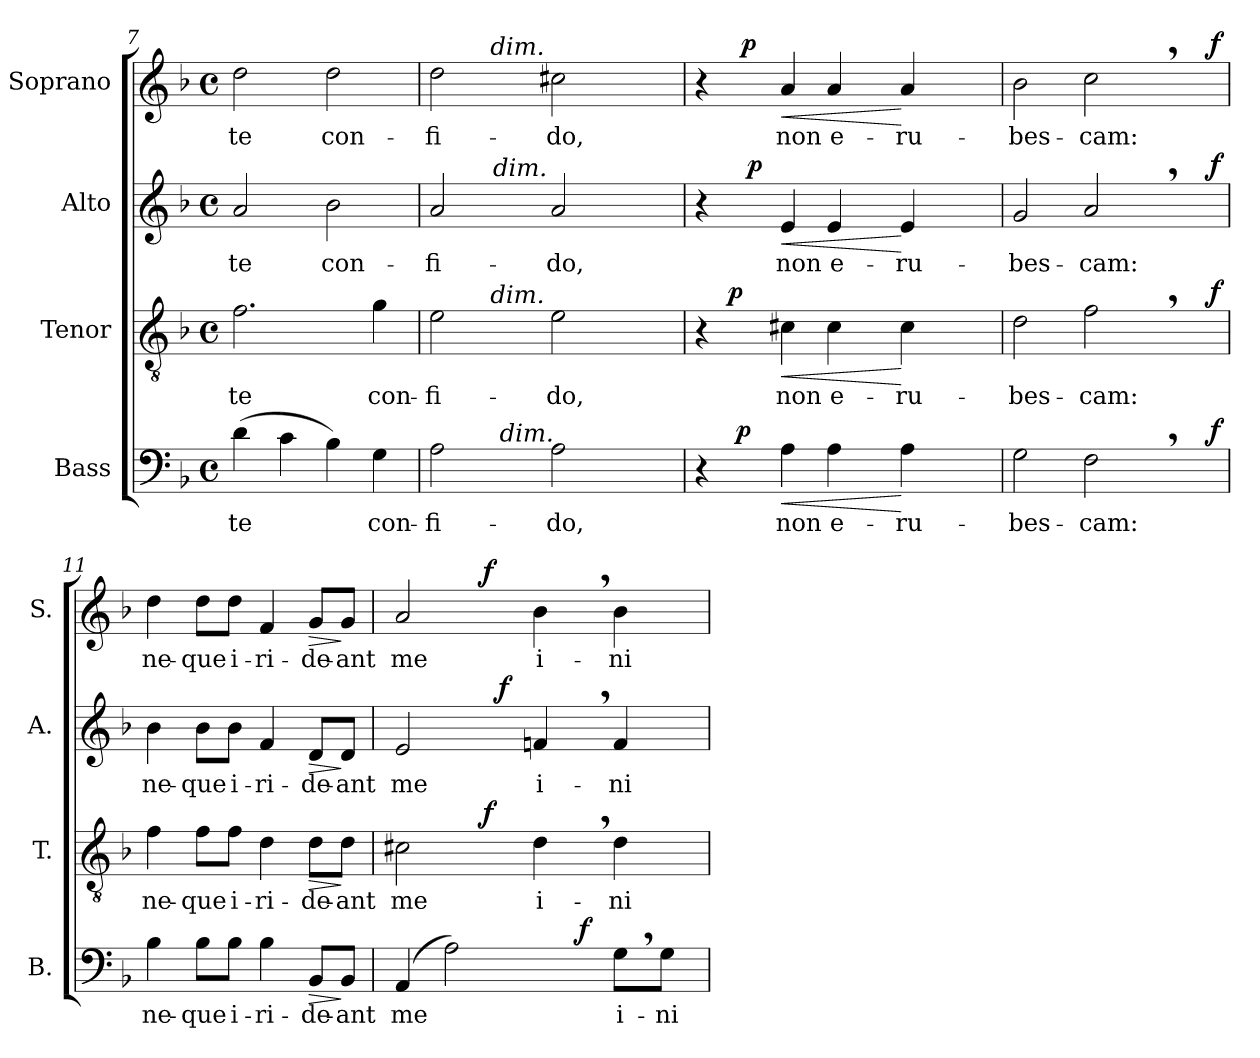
**kern	**text	**dynam	**kern	**text	**dynam	**kern	**text	**dynam	**kern	**text	**dynam
*part4	*part4	*part4	*part3	*part3	*part3	*part2	*part2	*part2	*part1	*part1	*part1
*staff4	*staff4	*staff4	*staff3	*staff3	*staff3	*staff2	*staff2	*staff2	*staff1	*staff1	*staff1
*I"Bass	*	*	*I"Tenor	*	*	*I"Alto	*	*	*I"Soprano	*	*
*I'B.	*	*	*I'T.	*	*	*I'A.	*	*	*I'S.	*	*
!!LO:LB:g=z
*clefF4	*	*	*clefGv2	*	*	*clefG2	*	*	*clefG2	*	*
*	*	*	*ITrd7c12	*	*	*	*	*	*	*	*
*k[b-]	*	*	*k[b-]	*	*	*k[b-]	*	*	*k[b-]	*	*
*F:	*	*	*F:	*	*	*F:	*	*	*F:	*	*
*M4/4	*	*	*M4/4	*	*	*M4/4	*	*	*M4/4	*	*
*met(c)	*	*	*met(c)	*	*	*met(c)	*	*	*met(c)	*	*
=7	=7	=7	=7	=7	=7	=7	=7	=7	=7	=7	=7
!	!LO:LY:b:color=#000000	!	!	!	!	!	!	!	!	!	!
!	!	!	!	!LO:LY:b:color=#000000	!	!	!	!	!	!	!
!	!	!	!	!	!	!	!LO:LY:b:color=#000000	!	!	!	!
!	!	!	!	!	!	!	!	!	!	!LO:LY:b:color=#000000	!
(4di\	te	.	2.Fi\	te	.	2ai/	te	.	2ddi\	te	.
4ci\	.	.	.	.	.	.	.	.	.	.	.
!	!	!	!	!	!	!	!LO:LY:b:color=#000000	!	!	!	!
!	!	!	!	!	!	!	!	!	!	!LO:LY:b:color=#000000	!
4B-i\)	.	.	.	.	.	2b-i\	con-	.	2ddi\	con-	.
!	!LO:LY:b:color=#000000	!	!	!	!	!	!	!	!	!	!
!	!	!	!	!LO:LY:b:color=#000000	!	!	!	!	!	!	!
4Gi\	con-	.	4Gi\	con-	.	.	.	.	.	.	.
=8	=8	=8	=8	=8	=8	=8	=8	=8	=8	=8	=8
!	!LO:LY:b:color=#000000	!	!	!	!	!	!	!	!	!	!
!	!	!	!	!LO:LY:b:color=#000000	!	!	!	!	!	!	!
!	!	!	!	!	!	!	!LO:LY:b:color=#000000	!	!	!	!
!	!	!	!	!	!	!	!	!	!	!LO:LY:b:color=#000000	!
*^	*	*	*^	*	*	*^	*	*	*^	*	*
2Ai\	8ryy	-fi-	.	2Ei\	8ryy	-fi-	.	2ai/	8ryy	-fi-	.	2ddi\	8ryy	-fi-	.
.	16ryy	.	.	.	32ryy	.	.	.	16ryy	.	.	.	32ryy	.	.
.	.	.	.	.	64ryy	.	.	.	.	.	.	.	64ryy	.	.
.	.	.	.	.	128...ryy	.	.	.	.	.	.	.	128...ryy	.	.
!	!	!	!	!	!	!	!	!	!	!	!	!	!LO:TX:a:i:t=dim.	!	!
!	!	!	!	!	!LO:TX:a:i:t=dim.	!	!	!	!	!	!	!	!	!	!
.	.	.	.	.	2ryy	.	.	.	.	.	.	.	2ryy	.	.
.	128.ryy	.	.	.	.	.	.	.	1024ryy	.	.	.	.	.	.
!	!	!	!	!	!	!	!	!	!LO:TX:a:i:t=dim.	!	!	!	!	!	!
.	.	.	.	.	.	.	.	.	2ryy	.	.	.	.	.	.
!	!LO:TX:a:i:t=dim.	!	!	!	!	!	!	!	!	!	!	!	!	!	!
.	2ryy	.	.	.	.	.	.	.	.	.	.	.	.	.	.
!	!	!LO:LY:b:color=#000000	!	!	!	!	!	!	!	!	!	!	!	!	!
!	!	!	!	!	!	!LO:LY:b:color=#000000	!	!	!	!	!	!	!	!	!
!	!	!	!	!	!	!	!	!	!	!LO:LY:b:color=#000000	!	!	!	!	!
!	!	!	!	!	!	!	!	!	!	!	!	!	!	!LO:LY:b:color=#000000	!
2Ai\	.	-do,	.	2Ei\	.	-do,	.	2ai/	.	-do,	.	2cc#Xi\	.	-do,	.
.	.	.	.	.	4ryy	.	.	.	.	.	.	.	4ryy	.	.
.	.	.	.	.	.	.	.	.	4ryy	.	.	.	.	.	.
.	4ryy	.	.	.	.	.	.	.	.	.	.	.	.	.	.
.	.	.	.	.	16ryy	.	.	.	.	.	.	.	16ryy	.	.
.	.	.	.	.	.	.	.	.	32ryy	.	.	.	.	.	.
.	32ryy	.	.	.	.	.	.	.	.	.	.	.	.	.	.
.	.	.	.	.	.	.	.	.	64ryy	.	.	.	.	.	.
.	64ryy	.	.	.	.	.	.	.	.	.	.	.	.	.	.
.	.	.	.	.	.	.	.	.	128...ryy	.	.	.	.	.	.
.	256ryy	.	.	.	.	.	.	.	.	.	.	.	.	.	.
.	.	.	.	.	1024ryy	.	.	.	.	.	.	.	1024ryy	.	.
=9	=9	=9	=9	=9	=9	=9	=9	=9	=9	=9	=9	=9	=9	=9	=9
4r	16ryy	.	.	4r	16ryy	.	.	4r	16ryy	.	.	4r	16ryy	.	.
.	64ryy	.	.	.	64ryy	.	.	.	32ryy	.	.	.	32ryy	.	.
.	128ryy	.	.	.	256ryy	.	.	.	.	.	.	.	.	.	.
.	.	.	.	.	2ryy	.	p	.	.	.	.	.	.	.	.
.	256ryy	.	.	.	.	.	.	.	.	.	.	.	.	.	.
.	1024ryy	.	.	.	.	.	.	.	.	.	.	.	.	.	.
.	2ryy	.	p	.	.	.	.	.	.	.	.	.	.	.	.
.	.	.	.	.	.	.	.	.	128ryy	.	.	.	512.ryy	.	.
.	.	.	.	.	.	.	.	.	.	.	.	.	2ryy	.	p
.	.	.	.	.	.	.	.	.	512ryy	.	.	.	.	.	.
.	.	.	.	.	.	.	.	.	2ryy	.	p	.	.	.	.
!	!	!LO:LY:b:color=#000000	!LO:HP:b	!	!	!	!	!	!	!	!	!	!	!	!
!	!	!	!	!	!	!LO:LY:b:color=#000000	!LO:HP:b	!	!	!	!	!	!	!	!
!	!	!	!	!	!	!	!	!	!	!LO:LY:b:color=#000000	!LO:HP:b	!	!	!	!
!	!	!	!	!	!	!	!	!	!	!	!	!	!	!LO:LY:b:color=#000000	!LO:HP:b
4Ai\	.	non	<	4C#Xi\	.	non	<	4ei/	.	non	<	4ai/	.	non	<
!	!	!LO:LY:b:color=#000000	!	!	!	!	!	!	!	!	!	!	!	!	!
!	!	!	!	!	!	!LO:LY:b:color=#000000	!	!	!	!	!	!	!	!	!
!	!	!	!	!	!	!	!	!	!	!LO:LY:b:color=#000000	!	!	!	!	!
!	!	!	!	!	!	!	!	!	!	!	!	!	!	!LO:LY:b:color=#000000	!
4Ai\	.	e-	.	4C#i\	.	e-	.	4ei/	.	e-	.	4ai/	.	e-	.
.	.	.	.	.	4ryy	.	.	.	.	.	.	.	.	.	.
.	4ryy	.	.	.	.	.	.	.	.	.	.	.	.	.	.
.	.	.	.	.	.	.	.	.	.	.	.	.	4ryy	.	.
.	.	.	.	.	.	.	.	.	4ryy	.	.	.	.	.	.
!	!	!LO:LY:b:color=#000000	!	!	!	!	!	!	!	!	!	!	!	!	!
!	!	!	!	!	!	!LO:LY:b:color=#000000	!	!	!	!	!	!	!	!	!
!	!	!	!	!	!	!	!	!	!	!LO:LY:b:color=#000000	!	!	!	!	!
!	!	!	!	!	!	!	!	!	!	!	!	!	!	!LO:LY:b:color=#000000	!
4Ai\	.	-ru-	[	4C#i\	.	-ru-	[	4ei/	.	-ru-	[	4ai/	.	-ru-	[
.	.	.	.	.	8ryy	.	.	.	.	.	.	.	.	.	.
.	8ryy	.	.	.	.	.	.	.	.	.	.	.	.	.	.
.	.	.	.	.	.	.	.	.	.	.	.	.	8ryy	.	.
.	.	.	.	.	.	.	.	.	8ryy	.	.	.	.	.	.
.	.	.	.	.	32ryy	.	.	.	.	.	.	.	.	.	.
.	32ryy	.	.	.	.	.	.	.	.	.	.	.	.	.	.
.	.	.	.	.	.	.	.	.	.	.	.	.	64ryy	.	.
.	.	.	.	.	.	.	.	.	64ryy	.	.	.	.	.	.
.	.	.	.	.	.	.	.	.	.	.	.	.	128ryy	.	.
.	.	.	.	.	128.ryy	.	.	.	.	.	.	.	.	.	.
.	.	.	.	.	.	.	.	.	256.ryy	.	.	.	.	.	.
.	.	.	.	.	.	.	.	.	.	.	.	.	256ryy	.	.
.	512.ryy	.	.	.	.	.	.	.	.	.	.	.	.	.	.
.	.	.	.	.	.	.	.	.	.	.	.	.	1024ryy	.	.
=10	=10	=10	=10	=10	=10	=10	=10	=10	=10	=10	=10	=10	=10	=10	=10
!	!	!LO:LY:b:color=#000000	!	!	!	!	!	!	!	!	!	!	!	!	!
!	!	!	!	!	!	!LO:LY:b:color=#000000	!	!	!	!	!	!	!	!	!
!	!	!	!	!	!	!	!	!	!	!LO:LY:b:color=#000000	!	!	!	!	!
!	!	!	!	!	!	!	!	!	!	!	!	!	!	!LO:LY:b:color=#000000	!
2Gi\	2ryy	-bes-	.	2Di\	2ryy	-bes-	.	2gi/	2ryy	-bes-	.	2b-i\	2ryy	-bes-	.
!	!	!LO:LY:b:color=#000000	!	!	!	!	!	!	!	!	!	!	!	!	!
!	!	!	!	!	!	!LO:LY:b:color=#000000	!	!	!	!	!	!	!	!	!
!	!	!	!	!	!	!	!	!	!	!LO:LY:b:color=#000000	!	!	!	!	!
!	!	!	!	!	!	!	!	!	!	!	!	!	!	!LO:LY:b:color=#000000	!
2F,i\	4ryy	-cam:	.	2F,i\	4ryy	-cam:	.	2a,i/	4ryy	-cam:	.	2cc,i\	4ryy	-cam:	.
.	8ryy	.	.	.	8ryy	.	.	.	8ryy	.	.	.	8ryy	.	.
.	16ryy	.	.	.	16ryy	.	.	.	16ryy	.	.	.	16ryy	.	.
.	32ryy	.	.	.	32ryy	.	.	.	32ryy	.	.	.	32ryy	.	.
.	64ryy	.	.	.	64ryy	.	.	.	64ryy	.	.	.	64ryy	.	.
.	128...ryy	.	.	.	128...ryy	.	.	.	128...ryy	.	.	.	128...ryy	.	.
.	1024ryy	.	f	.	1024ryy	.	f	.	1024ryy	.	f	.	1024ryy	.	f
*v	*v	*	*	*	*	*	*	*v	*v	*	*	*v	*v	*	*
*	*	*	*v	*v	*	*	*	*	*	*	*	*
=11	=11	=11	=11	=11	=11	=11	=11	=11	=11	=11	=11
*^	*	*	*^	*	*	*^	*	*	*^	*	*
!	!	!LO:LY:b:color=#000000	!	!	!	!	!	!	!	!	!	!	!	!	!
*v	*v	*	*	*	*	*	*	*v	*v	*	*	*v	*v	*	*
*	*	*	*v	*v	*	*	*	*	*	*	*	*
*^	*	*	*^	*	*	*^	*	*	*^	*	*
!	!	!	!	!	!	!LO:LY:b:color=#000000	!	!	!	!	!	!	!	!	!
*v	*v	*	*	*	*	*	*	*v	*v	*	*	*v	*v	*	*
*	*	*	*v	*v	*	*	*	*	*	*	*	*
*^	*	*	*^	*	*	*^	*	*	*^	*	*
!	!	!	!	!	!	!	!	!	!	!LO:LY:b:color=#000000	!	!	!	!	!
*v	*v	*	*	*	*	*	*	*v	*v	*	*	*v	*v	*	*
*	*	*	*v	*v	*	*	*	*	*	*	*	*
*^	*	*	*^	*	*	*^	*	*	*^	*	*
!	!	!	!	!	!	!	!	!	!	!	!	!	!	!LO:LY:b:color=#000000	!
*v	*v	*	*	*	*	*	*	*v	*v	*	*	*v	*v	*	*
*	*	*	*v	*v	*	*	*	*	*	*	*	*
4B-i\	ne-	.	4Fi\	ne-	.	4b-i\	ne-	.	4ddi\	ne-	.
!	!LO:LY:b:color=#000000	!	!	!	!	!	!	!	!	!	!
!	!	!	!	!LO:LY:b:color=#000000	!	!	!	!	!	!	!
!	!	!	!	!	!	!	!LO:LY:b:color=#000000	!	!	!	!
!	!	!	!	!	!	!	!	!	!	!LO:LY:b:color=#000000	!
8B-i\L	-que	.	8Fi\L	-que	.	8b-i\L	-que	.	8ddi\L	-que	.
!	!LO:LY:b:color=#000000	!	!	!	!	!	!	!	!	!	!
!	!	!	!	!LO:LY:b:color=#000000	!	!	!	!	!	!	!
!	!	!	!	!	!	!	!LO:LY:b:color=#000000	!	!	!	!
!	!	!	!	!	!	!	!	!	!	!LO:LY:b:color=#000000	!
8B-i\J	i-	.	8Fi\J	i-	.	8b-i\J	i-	.	8ddi\J	i-	.
!	!LO:LY:b:color=#000000	!	!	!	!	!	!	!	!	!	!
!	!	!	!	!LO:LY:b:color=#000000	!	!	!	!	!	!	!
!	!	!	!	!	!	!	!LO:LY:b:color=#000000	!	!	!	!
!	!	!	!	!	!	!	!	!	!	!LO:LY:b:color=#000000	!
4B-i\	-ri-	.	4Di\	-ri-	.	4fi/	-ri-	.	4fi/	-ri-	.
!	!LO:LY:b:color=#000000	!LO:HP:b	!	!	!	!	!	!	!	!	!
!	!	!	!	!LO:LY:b:color=#000000	!LO:HP:b	!	!	!	!	!	!
!	!	!	!	!	!	!	!LO:LY:b:color=#000000	!LO:HP:b	!	!	!
!	!	!	!	!	!	!	!	!	!	!LO:LY:b:color=#000000	!LO:HP:b
8BB-i/L	-de-	>	8Di\L	-de-	>	8di/L	-de-	>	8gi/L	-de-	>
!	!LO:LY:b:color=#000000	!	!	!	!	!	!	!	!	!	!
!	!	!	!	!LO:LY:b:color=#000000	!	!	!	!	!	!	!
!	!	!	!	!	!	!	!LO:LY:b:color=#000000	!	!	!	!
!	!	!	!	!	!	!	!	!	!	!LO:LY:b:color=#000000	!
8BB-i/J	-ant	]	8Di\J	-ant	]	8di/J	-ant	]	8gi/J	-ant	]
!!LO:LB:g=z
=12	=12	=12	=12	=12	=12	=12	=12	=12	=12	=12	=12
!	!LO:LY:b:color=#000000	!	!	!	!	!	!	!	!	!	!
!	!	!	!	!LO:LY:b:color=#000000	!	!	!	!	!	!	!
!	!	!	!	!	!	!	!LO:LY:b:color=#000000	!	!	!	!
!	!	!	!	!	!	!	!	!	!	!LO:LY:b:color=#000000	!
*^	*	*	*^	*	*	*^	*	*	*^	*	*
(4AAi/	2ryy	me	.	2C#Xi\	4ryy	me	.	2ei/	4ryy	me	.	2ai/	4ryy	me	.
2Ai\)	.	.	.	.	16ryy	.	.	.	16ryy	.	.	.	16ryy	.	.
.	.	.	.	.	64ryy	.	.	.	32ryy	.	.	.	64ryy	.	.
.	.	.	.	.	128...ryy	.	.	.	.	.	.	.	128...ryy	.	.
.	.	.	.	.	2ryy	.	f	.	.	.	.	.	2ryy	.	f
.	.	.	.	.	.	.	.	.	64ryy	.	.	.	.	.	.
.	.	.	.	.	.	.	.	.	256ryy	.	.	.	.	.	.
.	.	.	.	.	.	.	.	.	1024ryy	.	.	.	.	.	.
.	.	.	.	.	.	.	.	.	2ryy	.	f	.	.	.	.
!	!	!	!	!	!	!LO:LY:b:color=#000000	!	!	!	!	!	!	!	!	!
!	!	!	!	!	!	!	!	!	!	!LO:LY:b:color=#000000	!	!	!	!	!
!	!	!	!	!	!	!	!	!	!	!	!	!	!	!LO:LY:b:color=#000000	!
.	16ryy	.	.	4D,i\	.	i-	.	4fn,i/	.	i-	.	4b-,i\	.	i-	.
.	32ryy	.	.	.	.	.	.	.	.	.	.	.	.	.	.
.	64ryy	.	.	.	.	.	.	.	.	.	.	.	.	.	.
.	512ryy	.	.	.	.	.	.	.	.	.	.	.	.	.	.
.	4ryy	.	f	.	.	.	.	.	.	.	.	.	.	.	.
!	!	!LO:LY:b:color=#000000	!	!	!	!	!	!	!	!	!	!	!	!	!
!	!	!	!	!	!	!LO:LY:b:color=#000000	!	!	!	!	!	!	!	!	!
!	!	!	!	!	!	!	!	!	!	!LO:LY:b:color=#000000	!	!	!	!	!
!	!	!	!	!	!	!	!	!	!	!	!	!	!	!LO:LY:b:color=#000000	!
8G,i\L	.	i-	.	4Di\	.	-ni-	.	4fi/	.	-ni-	.	4b-i\	.	-ni-	.
.	.	.	.	.	8ryy	.	.	.	.	.	.	.	8ryy	.	.
.	8ryy	.	.	.	.	.	.	.	.	.	.	.	.	.	.
.	.	.	.	.	.	.	.	.	8ryy	.	.	.	.	.	.
!	!	!LO:LY:b:color=#000000	!	!	!	!	!	!	!	!	!	!	!	!	!
8Gi\J	.	-ni-	.	.	.	.	.	.	.	.	.	.	.	.	.
.	.	.	.	.	32ryy	.	.	.	.	.	.	.	32ryy	.	.
.	128..ryy	.	.	.	.	.	.	.	.	.	.	.	.	.	.
.	.	.	.	.	.	.	.	.	128ryy	.	.	.	.	.	.
.	.	.	.	.	.	.	.	.	512.ryy	.	.	.	.	.	.
.	.	.	.	.	1024ryy	.	.	.	.	.	.	.	1024ryy	.	.
*v	*v	*	*	*	*	*	*	*v	*v	*	*	*v	*v	*	*
*	*	*	*v	*v	*	*	*	*	*	*	*	*
=	=	=	=	=	=	=	=	=	=	=	=
*-	*-	*-	*-	*-	*-	*-	*-	*-	*-	*-	*-
